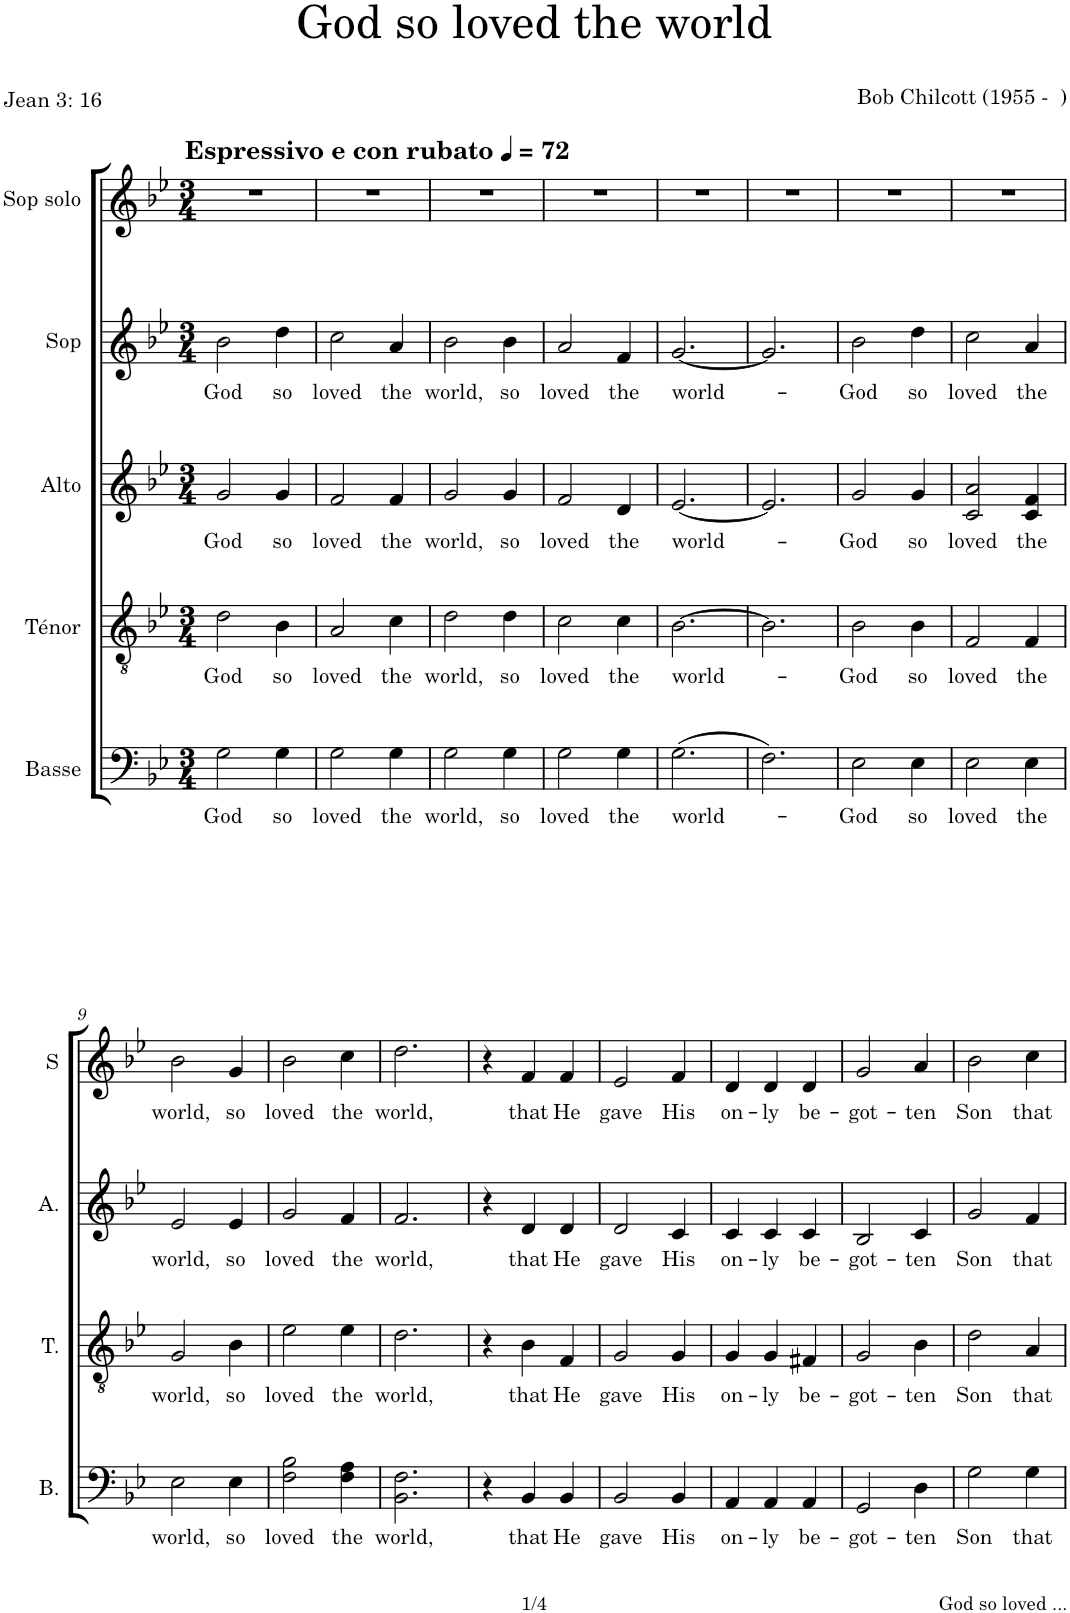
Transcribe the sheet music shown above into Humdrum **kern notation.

**kern	**text	**kern	**text	**kern	**text	**kern	**text	**kern
*part5	*part5	*part4	*part4	*part3	*part3	*part2	*part2	*part1
*staff5	*staff5	*staff4	*staff4	*staff3	*staff3	*staff2	*staff2	*staff1
*I"Basse	*	*I"Ténor	*	*I"Alto	*	*I"Sop	*	*I"Sop solo
*I'B.	*	*I'T.	*	*I'A.	*	*I'S	*	*I'S solo
*clefF4	*	*clefGv2	*	*clefG2	*	*clefG2	*	*clefG2
*	*	*Trd1c2	*	*Trd4c7	*	*	*	*
*k[b-e-]	*	*k[b-e-]	*	*k[b-e-]	*	*k[b-e-]	*	*k[b-e-]
*M3/4	*	*M3/4	*	*M3/4	*	*M3/4	*	*M3/4
*MM72	*	*MM72	*	*MM72	*	*MM72	*	*MM72
=1	=1	=1	=1	=1	=1	=1	=1	=1
!	!	!	!	!	!	!	!	!LO:TX:a:B:t=Espressivo e con rubato
!	!LO:LY:b	!	!LO:LY:b	!	!LO:LY:b	!	!LO:LY:b	!
2G\	God	2d\	God	2g/	God	2b-\	God	2.r
!	!LO:LY:b	!	!LO:LY:b	!	!LO:LY:b	!	!LO:LY:b	!
4G\	so	4B-\	so	4g/	so	4dd\	so	.
=2	=2	=2	=2	=2	=2	=2	=2	=2
!	!LO:LY:b	!	!LO:LY:b	!	!LO:LY:b	!	!LO:LY:b	!
2G\	loved	2A/	loved	2f/	loved	2cc\	loved	2.r
!	!LO:LY:b	!	!LO:LY:b	!	!LO:LY:b	!	!LO:LY:b	!
4G\	the	4c\	the	4f/	the	4a/	the	.
=3	=3	=3	=3	=3	=3	=3	=3	=3
!	!LO:LY:b	!	!LO:LY:b	!	!LO:LY:b	!	!LO:LY:b	!
2G\	world,	2d\	world,	2g/	world,	2b-\	world,	2.r
!	!LO:LY:b	!	!LO:LY:b	!	!LO:LY:b	!	!LO:LY:b	!
4G\	so	4d\	so	4g/	so	4b-\	so	.
=4	=4	=4	=4	=4	=4	=4	=4	=4
!	!LO:LY:b	!	!LO:LY:b	!	!LO:LY:b	!	!LO:LY:b	!
2G\	loved	2c\	loved	2f/	loved	2a/	loved	2.r
!	!LO:LY:b	!	!LO:LY:b	!	!LO:LY:b	!	!LO:LY:b	!
4G\	the	4c\	the	4d/	the	4f/	the	.
=5	=5	=5	=5	=5	=5	=5	=5	=5
!	!LO:LY:b	!	!LO:LY:b	!	!LO:LY:b	!	!LO:LY:b	!
(2.G\	world-	[2.B-\	world-	[2.e-/	world-	[2.g/	world-	2.r
=6	=6	=6	=6	=6	=6	=6	=6	=6
2.F\)	.	2.B-\]	.	2.e-/]	.	2.g/]	.	2.r
=7	=7	=7	=7	=7	=7	=7	=7	=7
!	!LO:LY:b	!	!LO:LY:b	!	!LO:LY:b	!	!LO:LY:b	!
2E-\	-God	2B-\	-God	2g/	-God	2b-\	-God	2.r
!	!LO:LY:b	!	!LO:LY:b	!	!LO:LY:b	!	!LO:LY:b	!
4E-\	so	4B-\	so	4g/	so	4dd\	so	.
=8	=8	=8	=8	=8	=8	=8	=8	=8
!	!LO:LY:b	!	!LO:LY:b	!	!LO:LY:b	!	!LO:LY:b	!
2E-\	loved	2F/	loved	2c/ 2a/	loved	2cc\	loved	2.r
!	!LO:LY:b	!	!LO:LY:b	!	!LO:LY:b	!	!LO:LY:b	!
4E-\	the	4F/	the	4c/ 4f/	the	4a/	the	.
!!LO:LB:g=z
=9	=9	=9	=9	=9	=9	=9	=9	=9
!	!LO:LY:b	!	!LO:LY:b	!	!LO:LY:b	!	!LO:LY:b	!
2E-\	world,	2G/	world,	2e-/	world,	2b-\	world,	2.r
!	!LO:LY:b	!	!LO:LY:b	!	!LO:LY:b	!	!LO:LY:b	!
4E-\	so	4B-\	so	4e-/	so	4g/	so	.
=10	=10	=10	=10	=10	=10	=10	=10	=10
!	!LO:LY:b	!	!LO:LY:b	!	!LO:LY:b	!	!LO:LY:b	!
2F\ 2B-\	loved	2e-\	loved	2g/	loved	2b-\	loved	2.r
!	!LO:LY:b	!	!LO:LY:b	!	!LO:LY:b	!	!LO:LY:b	!
4F\ 4A\	the	4e-\	the	4f/	the	4cc\	the	.
=11	=11	=11	=11	=11	=11	=11	=11	=11
!	!LO:LY:b	!	!LO:LY:b	!	!LO:LY:b	!	!LO:LY:b	!
2.BB-\ 2.F\	world,	2.d\	world,	2.f/	world,	2.dd\	world,	2.r
=12	=12	=12	=12	=12	=12	=12	=12	=12
4r	.	4r	.	4r	.	4r	.	2.r
!	!LO:LY:b	!	!LO:LY:b	!	!LO:LY:b	!	!LO:LY:b	!
4BB-/	that	4B-\	that	4d/	that	4f/	that	.
!	!LO:LY:b	!	!LO:LY:b	!	!LO:LY:b	!	!LO:LY:b	!
4BB-/	He	4F/	He	4d/	He	4f/	He	.
=13	=13	=13	=13	=13	=13	=13	=13	=13
!	!LO:LY:b	!	!LO:LY:b	!	!LO:LY:b	!	!LO:LY:b	!
2BB-/	gave	2G/	gave	2d/	gave	2e-/	gave	2.r
!	!LO:LY:b	!	!LO:LY:b	!	!LO:LY:b	!	!LO:LY:b	!
4BB-/	His	4G/	His	4c/	His	4f/	His	.
=14	=14	=14	=14	=14	=14	=14	=14	=14
!	!LO:LY:b	!	!LO:LY:b	!	!LO:LY:b	!	!LO:LY:b	!
4AA/	on-	4G/	on-	4c/	on-	4d/	on-	2.r
!	!LO:LY:b	!	!LO:LY:b	!	!LO:LY:b	!	!LO:LY:b	!
4AA/	-ly	4G/	-ly	4c/	-ly	4d/	-ly	.
!	!LO:LY:b	!	!LO:LY:b	!	!LO:LY:b	!	!LO:LY:b	!
4AA/	be-	4F#X/	be-	4c/	be-	4d/	be-	.
=15	=15	=15	=15	=15	=15	=15	=15	=15
!	!LO:LY:b	!	!LO:LY:b	!	!LO:LY:b	!	!LO:LY:b	!
2GG/	-got-	2G/	-got-	2B-/	-got-	2g/	-got-	2.r
!	!LO:LY:b	!	!LO:LY:b	!	!LO:LY:b	!	!LO:LY:b	!
4D\	-ten	4B-\	-ten	4c/	-ten	4a/	-ten	.
=16	=16	=16	=16	=16	=16	=16	=16	=16
!	!LO:LY:b	!	!LO:LY:b	!	!LO:LY:b	!	!LO:LY:b	!
2G\	Son	2d\	Son	2g/	Son	2b-\	Son	2.r
!	!LO:LY:b	!	!LO:LY:b	!	!LO:LY:b	!	!LO:LY:b	!
4G\	that	4A/	that	4f/	that	4cc\	that	.
=	=	=	=	=	=	=	=	=
*-	*-	*-	*-	*-	*-	*-	*-	*-
